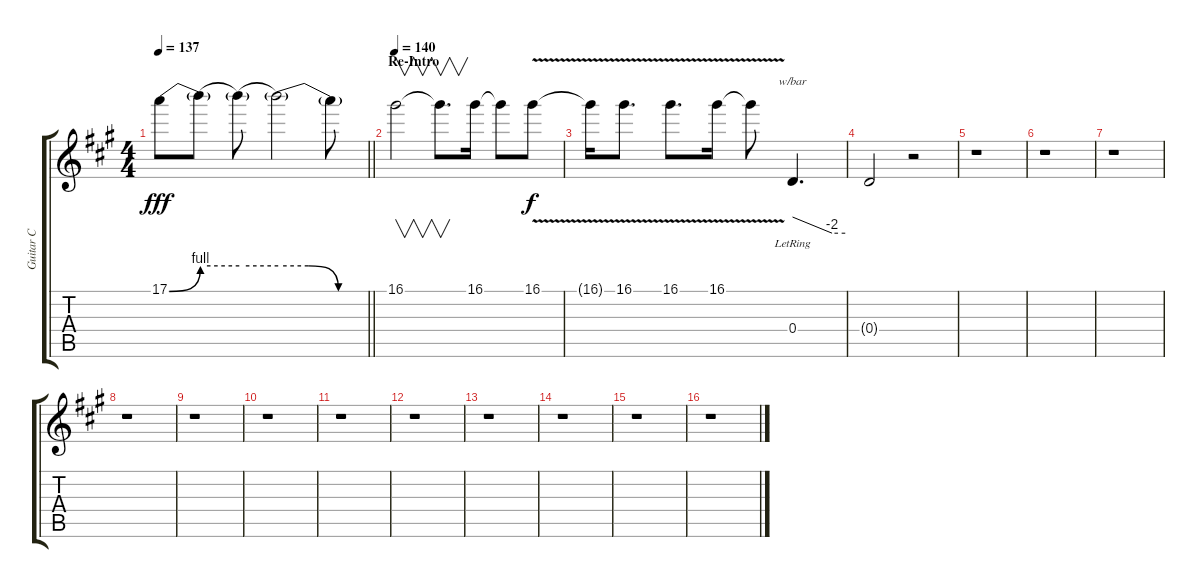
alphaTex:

\track ("Guitar C" "Guitar C") {instrument overdrivenguitar}
\staff {score tabs}
\tuning (E4 B3 G3 D3 A2 E2) {hide}
\ts (4 4)
\tempo 137
\clef g2
\barLineRight lightlight
\ks a
17.1{be (bend 0 0 60 4)}.8{dy fff} 17.1{be (hold 0 4 60 4) t}.8 17.1{be (hold 0 4 60 4) t}.8 17.1{be (custom 0 4 20 4 40 0 60 0) t}.2 17.1{t}.8 |
\section ("" "Re-Intro")
\tempo 140
16.1.2{v} 16.1{t}.8{v d} 16.1.16 16.1{t}.8 16.1{v}.8{dy f} |
16.1{v t}.16 16.1{v}.8{d} 16.1{v}.8{d} 16.1{v}.16 16.1{v t}.8 0.4{lr}.4{d tbe (custom default 0 0 45 -8 60 -8)} |
0.4{t}.2 r.2 |
r.1 |
r.1 |
r.1 |
r.1 |
r.1 |
r.1 |
r.1 |
r.1 |
r.1 |
r.1 |
r.1 |
r.1
